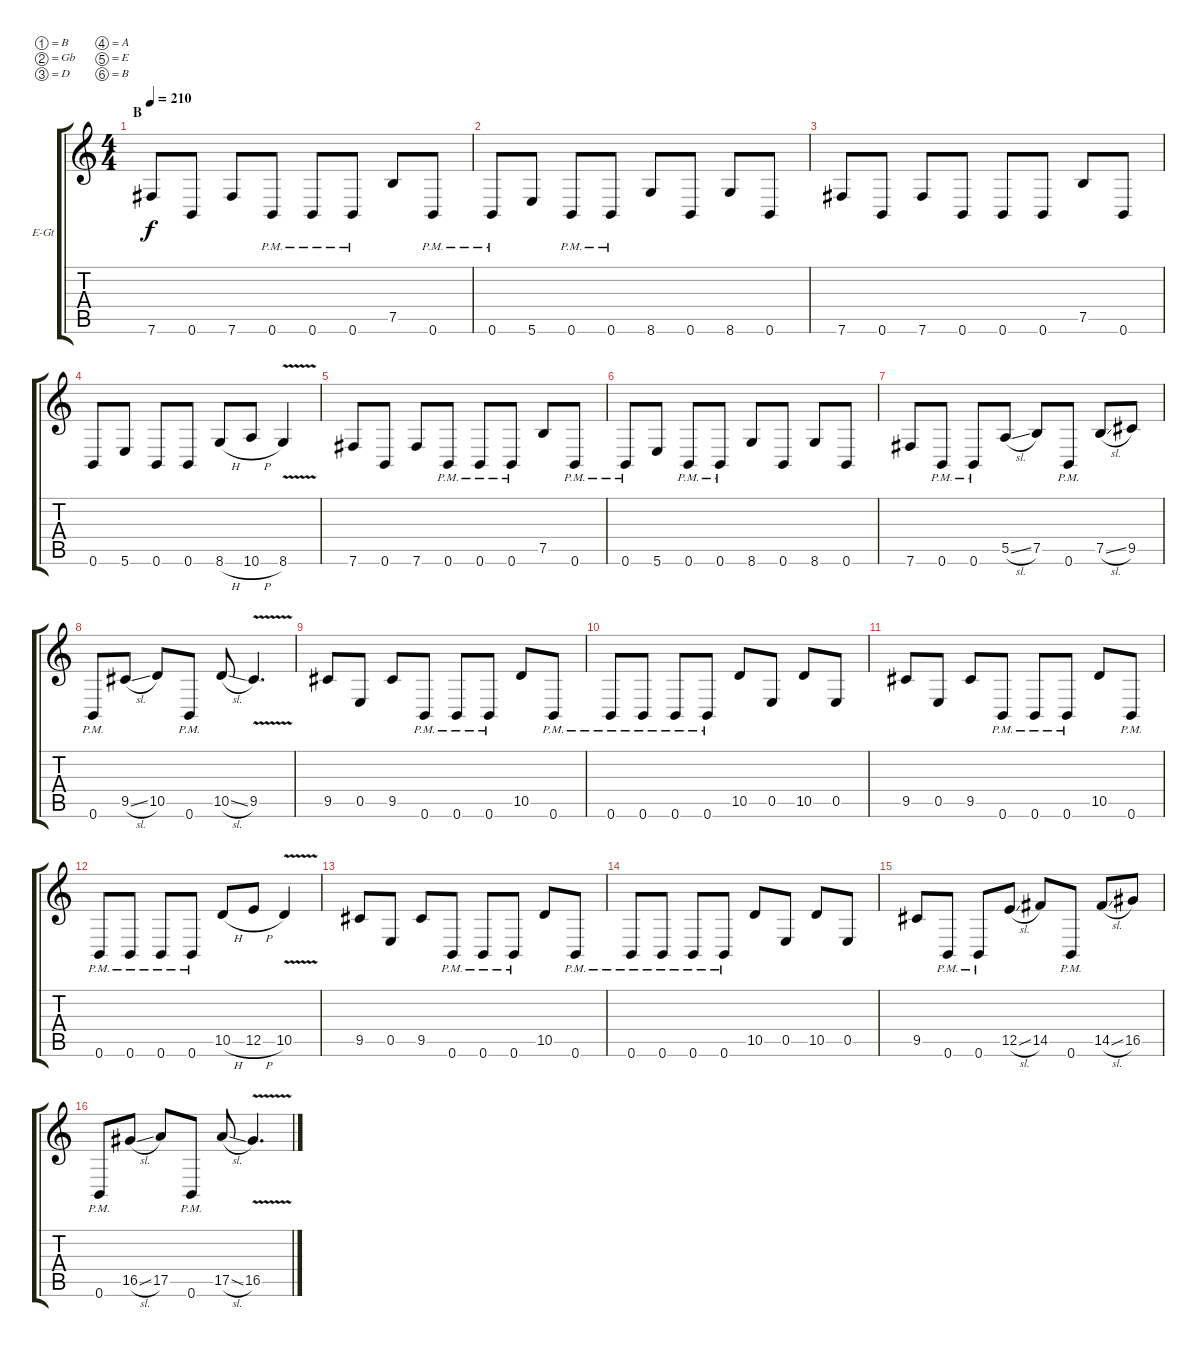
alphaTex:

\bracketExtendMode groupsimilarinstruments
\firstSystemTrackNameOrientation horizontal
\otherSystemsTrackNameOrientation horizontal
\track ("Rhythm Guitar" "E-Gt") {instrument distortionguitar}
\staff {score tabs}
\tuning (B3 Gb3 D3 A2 E2 B1)
\ts (4 4)
\section ("" "B")
\tempo 210
\clef g2
\ks c
7.6.8{dy f} 0.6.8 7.6.8 0.6{pm}.8 0.6{pm}.8 0.6{pm}.8 7.5.8 0.6{pm}.8 |
0.6{pm}.8 5.6.8 0.6{pm}.8 0.6{pm}.8 8.6.8 0.6.8 8.6.8 0.6.8 |
7.6.8 0.6.8 7.6.8 0.6.8 0.6.8 0.6.8 7.5.8 0.6.8 |
0.6.8 5.6.8 0.6.8 0.6.8 8.6{h}.8 10.6{h}.8 8.6{v}.4 |
7.6.8 0.6.8 7.6.8 0.6{pm}.8 0.6{pm}.8 0.6{pm}.8 7.5.8 0.6{pm}.8 |
0.6{pm}.8 5.6.8 0.6{pm}.8 0.6{pm}.8 8.6.8 0.6.8 8.6.8 0.6.8 |
7.6.8 0.6{pm}.8 0.6{pm}.8 5.5{sl}.8 7.5.8 0.6{pm}.8 7.5{sl}.8 9.5.8 |
0.6{pm}.8 9.5{sl}.8 10.5.8 0.6{pm}.8 10.5{sl}.8 9.5{v}.4{d} |
9.5.8 0.5.8 9.5.8 0.6{pm}.8 0.6{pm}.8 0.6{pm}.8 10.5.8 0.6{pm}.8 |
0.6{pm}.8 0.6{pm}.8 0.6{pm}.8 0.6{pm}.8 10.5.8 0.5.8 10.5.8 0.5.8 |
9.5.8 0.5.8 9.5.8 0.6{pm}.8 0.6{pm}.8 0.6{pm}.8 10.5.8 0.6{pm}.8 |
0.6{pm}.8 0.6{pm}.8 0.6{pm}.8 0.6{pm}.8 10.5{h}.8 12.5{h}.8 10.5{v}.4 |
9.5.8 0.5.8 9.5.8 0.6{pm}.8 0.6{pm}.8 0.6{pm}.8 10.5.8 0.6{pm}.8 |
0.6{pm}.8 0.6{pm}.8 0.6{pm}.8 0.6{pm}.8 10.5.8 0.5.8 10.5.8 0.5.8 |
9.5.8 0.6{pm}.8 0.6{pm}.8 12.5{sl}.8 14.5.8 0.6{pm}.8 14.5{sl}.8 16.5.8 |
0.6{pm}.8 16.5{sl}.8 17.5.8 0.6{pm}.8 17.5{sl}.8 16.5{v}.4{d}
